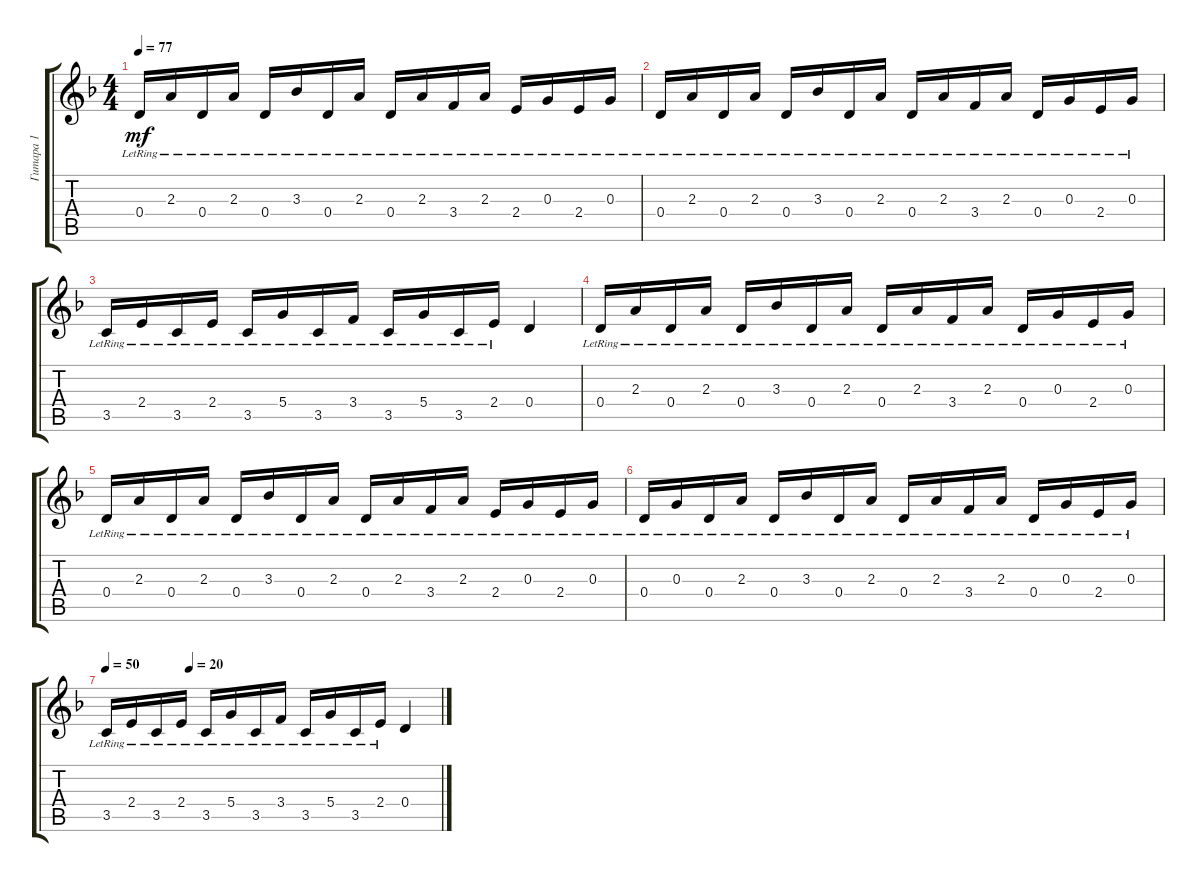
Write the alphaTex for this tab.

\track ("Гитара 1" "Гитара 1") {instrument distortionguitar}
\staff {score tabs}
\tuning (E4 B3 G3 D3 A2 E2) {hide}
\ts (4 4)
\tempo 77
\clef g2
\ks dminor
0.4{lr}.16{dy mf} 2.3{lr}.16 0.4{lr}.16 2.3{lr}.16 0.4{lr}.16 3.3{lr}.16 0.4{lr}.16 2.3{lr}.16 0.4{lr}.16 2.3{lr}.16 3.4{lr}.16 2.3{lr}.16 2.4{lr}.16 0.3{lr}.16 2.4{lr}.16 0.3{lr}.16 |
0.4{lr}.16 2.3{lr}.16 0.4{lr}.16 2.3{lr}.16 0.4{lr}.16 3.3{lr}.16 0.4{lr}.16 2.3{lr}.16 0.4{lr}.16 2.3{lr}.16 3.4{lr}.16 2.3{lr}.16 0.4{lr}.16 0.3{lr}.16 2.4{lr}.16 0.3{lr}.16 |
3.5{lr}.16 2.4{lr}.16 3.5{lr}.16 2.4{lr}.16 3.5{lr}.16 5.4{lr}.16 3.5{lr}.16 3.4{lr}.16 3.5{lr}.16 5.4{lr}.16 3.5{lr}.16 2.4{lr}.16 0.4.4 |
0.4{lr}.16 2.3{lr}.16 0.4{lr}.16 2.3{lr}.16 0.4{lr}.16 3.3{lr}.16 0.4{lr}.16 2.3{lr}.16 0.4{lr}.16 2.3{lr}.16 3.4{lr}.16 2.3{lr}.16 0.4{lr}.16 0.3{lr}.16 2.4{lr}.16 0.3{lr}.16 |
0.4{lr}.16 2.3{lr}.16 0.4{lr}.16 2.3{lr}.16 0.4{lr}.16 3.3{lr}.16 0.4{lr}.16 2.3{lr}.16 0.4{lr}.16 2.3{lr}.16 3.4{lr}.16 2.3{lr}.16 2.4{lr}.16 0.3{lr}.16 2.4{lr}.16 0.3{lr}.16 |
0.4{lr}.16 0.3{lr}.16 0.4{lr}.16 2.3{lr}.16 0.4{lr}.16 3.3{lr}.16 0.4{lr}.16 2.3{lr}.16 0.4{lr}.16 2.3{lr}.16 3.4{lr}.16 2.3{lr}.16 0.4{lr}.16 0.3{lr}.16 2.4{lr}.16 0.3{lr}.16 |
\tempo 50
\tempo (20 0.25)
3.5{lr}.16 2.4{lr}.16 3.5{lr}.16 2.4{lr}.16 3.5{lr}.16 5.4{lr}.16 3.5{lr}.16 3.4{lr}.16 3.5{lr}.16 5.4{lr}.16 3.5{lr}.16 2.4{lr}.16 0.4.4
